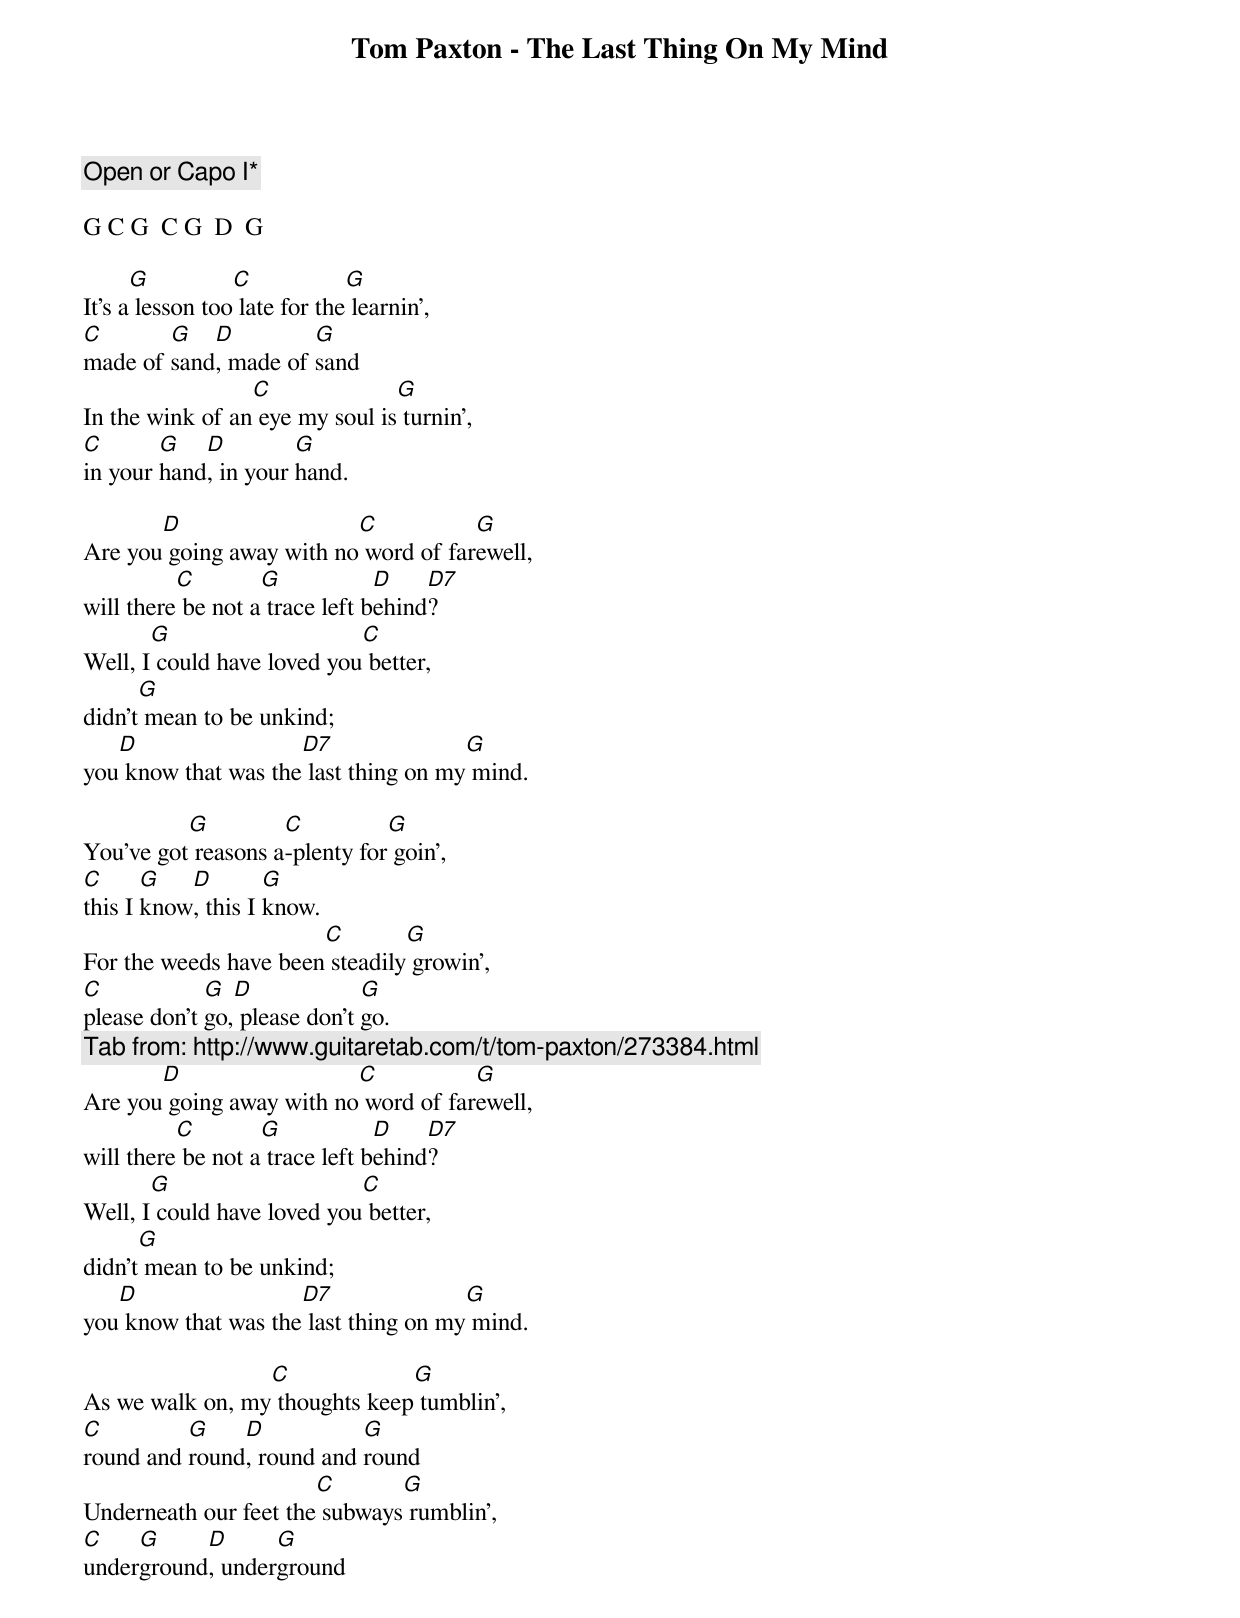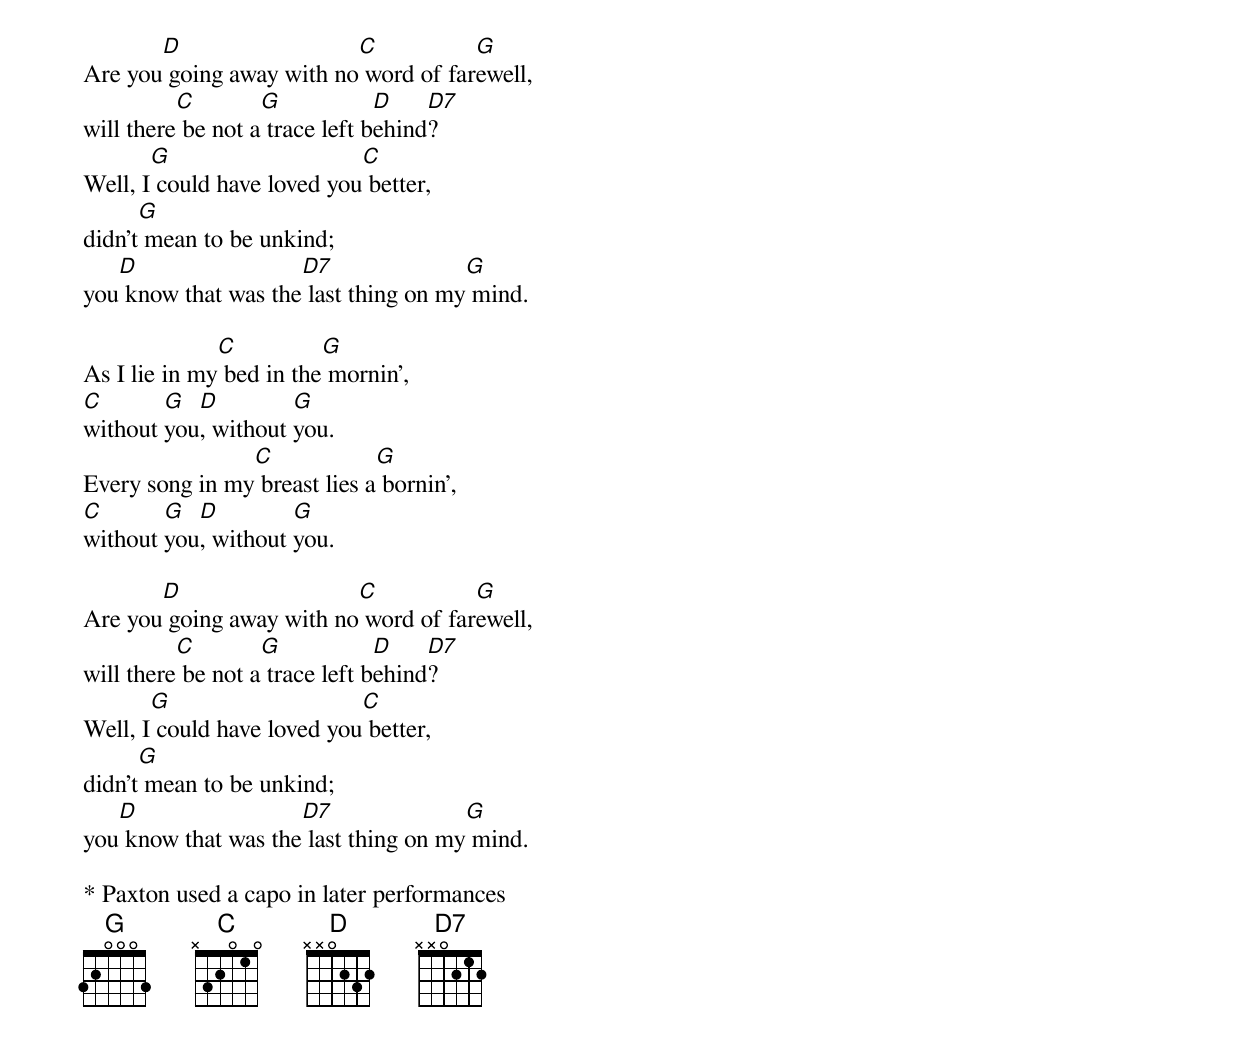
Tom Paxton - The Last Thing On My Mind

Open or Capo I*

G C G  C G  D  G

      G          C            G
It's a lesson too late for the learnin',
C       G   D         G
made of sand, made of sand
                 C              G
In the wink of an eye my soul is turnin',
C       G   D         G
in your hand, in your hand.

       D                  C           G
Are you going away with no word of farewell,
          C        G            D    D7
will there be not a trace left behind?
       G                    C
Well, I could have loved you better,
      G
didn't mean to be unkind;
   D                 D7               G
you know that was the last thing on my mind.

          G         C          G
You've got reasons a-plenty for goin',
C      G   D        G
this I know, this I know.
                       C        G
For the weeds have been steadily growin',
C            G  D             G
please don't go, please don't go.
[ Tab from: http://www.guitaretab.com/t/tom-paxton/273384.html ]
       D                  C           G
Are you going away with no word of farewell,
          C        G            D    D7
will there be not a trace left behind?
       G                    C
Well, I could have loved you better,
      G
didn't mean to be unkind;
   D                 D7               G
you know that was the last thing on my mind.

                 C             G
As we walk on, my thoughts keep tumblin',
C         G    D           G
round and round, round and round
                       C       G
Underneath our feet the subways rumblin',
C    G     D      G
underground, underground

       D                  C           G
Are you going away with no word of farewell,
          C        G            D    D7
will there be not a trace left behind?
       G                    C
Well, I could have loved you better,
      G
didn't mean to be unkind;
   D                 D7               G
you know that was the last thing on my mind.

              C          G
As I lie in my bed in the mornin',
C       G  D         G
without you, without you.
                C             G
Every song in my breast lies a bornin',
C       G  D         G
without you, without you.

       D                  C           G
Are you going away with no word of farewell,
          C        G            D    D7
will there be not a trace left behind?
       G                    C
Well, I could have loved you better,
      G
didn't mean to be unkind;
   D                 D7               G
you know that was the last thing on my mind.

* Paxton used a capo in later performances
